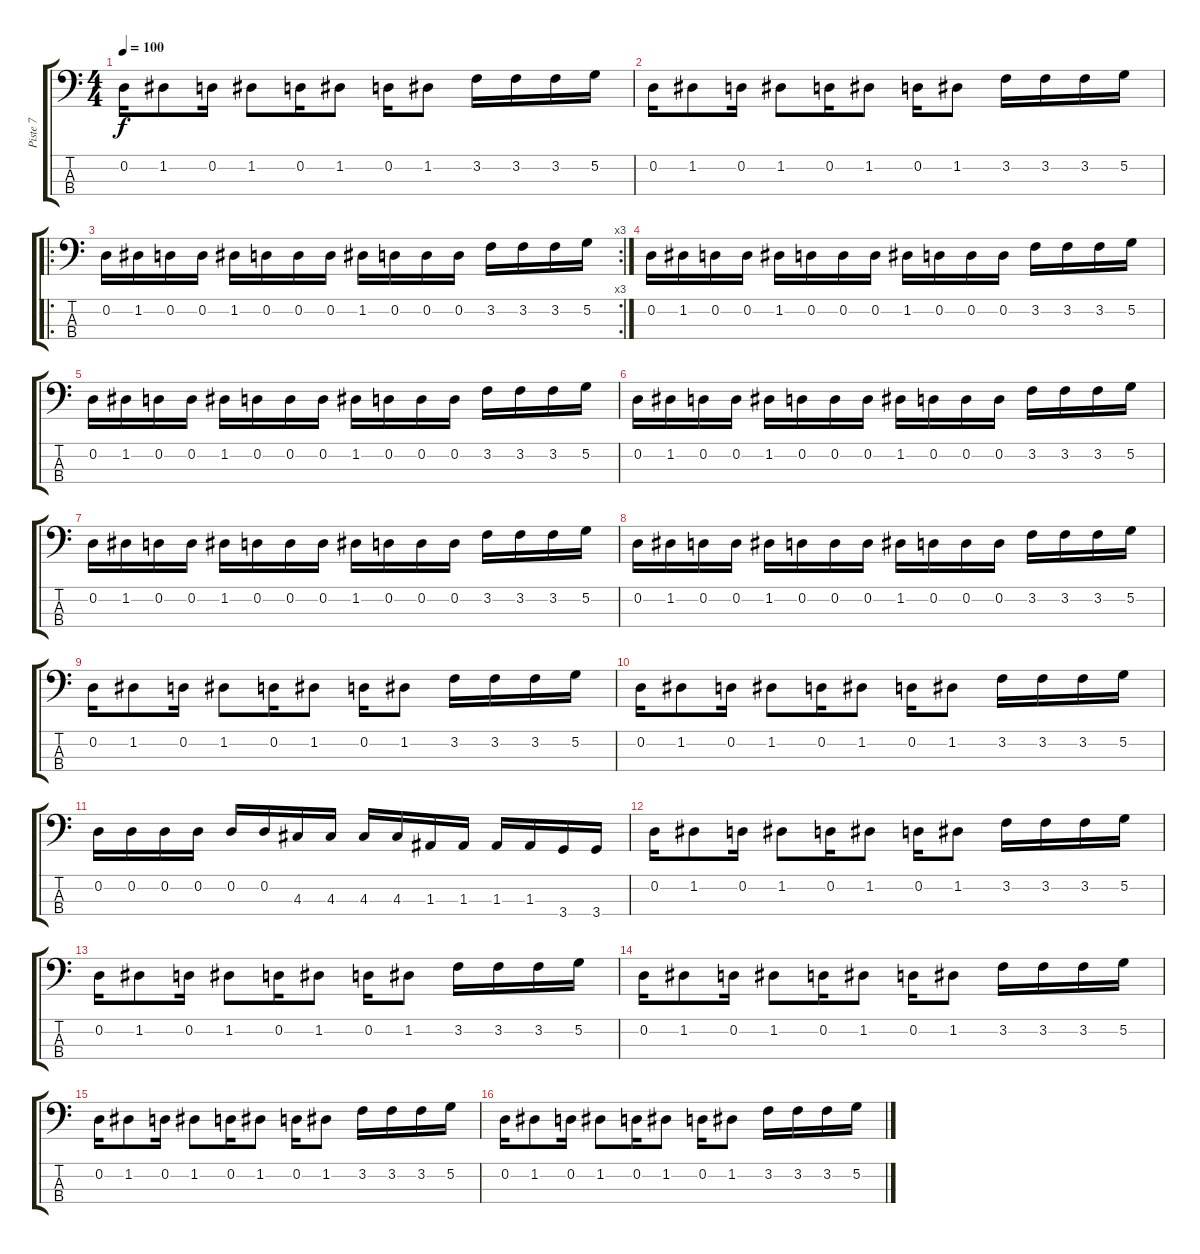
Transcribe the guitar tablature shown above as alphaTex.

\track ("Piste 7" "Piste 7") {instrument synthbass2}
\staff {score tabs}
\tuning (G2 D2 A1 E1) {hide}
\ts (4 4)
\tempo 100
\clef f4
\ks c
0.2.16{dy f} 1.2.8 0.2.16 1.2.8 0.2.16 1.2.8 0.2.16 1.2.8 3.2.16 3.2.16 3.2.16 5.2.16 |
0.2.16 1.2.8 0.2.16 1.2.8 0.2.16 1.2.8 0.2.16 1.2.8 3.2.16 3.2.16 3.2.16 5.2.16 |
\ro
\rc 3
0.2.16 1.2.16 0.2.16 0.2.16 1.2.16 0.2.16 0.2.16 0.2.16 1.2.16 0.2.16 0.2.16 0.2.16 3.2.16 3.2.16 3.2.16 5.2.16 |
0.2.16 1.2.16 0.2.16 0.2.16 1.2.16 0.2.16 0.2.16 0.2.16 1.2.16 0.2.16 0.2.16 0.2.16 3.2.16 3.2.16 3.2.16 5.2.16 |
0.2.16 1.2.16 0.2.16 0.2.16 1.2.16 0.2.16 0.2.16 0.2.16 1.2.16 0.2.16 0.2.16 0.2.16 3.2.16 3.2.16 3.2.16 5.2.16 |
0.2.16 1.2.16 0.2.16 0.2.16 1.2.16 0.2.16 0.2.16 0.2.16 1.2.16 0.2.16 0.2.16 0.2.16 3.2.16 3.2.16 3.2.16 5.2.16 |
0.2.16 1.2.16 0.2.16 0.2.16 1.2.16 0.2.16 0.2.16 0.2.16 1.2.16 0.2.16 0.2.16 0.2.16 3.2.16 3.2.16 3.2.16 5.2.16 |
0.2.16 1.2.16 0.2.16 0.2.16 1.2.16 0.2.16 0.2.16 0.2.16 1.2.16 0.2.16 0.2.16 0.2.16 3.2.16 3.2.16 3.2.16 5.2.16 |
0.2.16 1.2.8 0.2.16 1.2.8 0.2.16 1.2.8 0.2.16 1.2.8 3.2.16 3.2.16 3.2.16 5.2.16 |
0.2.16 1.2.8 0.2.16 1.2.8 0.2.16 1.2.8 0.2.16 1.2.8 3.2.16 3.2.16 3.2.16 5.2.16 |
0.2.16 0.2.16 0.2.16 0.2.16 0.2.16 0.2.16 4.3.16 4.3.16 4.3.16 4.3.16 1.3.16 1.3.16 1.3.16 1.3.16 3.4.16 3.4.16 |
0.2.16 1.2.8 0.2.16 1.2.8 0.2.16 1.2.8 0.2.16 1.2.8 3.2.16 3.2.16 3.2.16 5.2.16 |
0.2.16 1.2.8 0.2.16 1.2.8 0.2.16 1.2.8 0.2.16 1.2.8 3.2.16 3.2.16 3.2.16 5.2.16 |
0.2.16 1.2.8 0.2.16 1.2.8 0.2.16 1.2.8 0.2.16 1.2.8 3.2.16 3.2.16 3.2.16 5.2.16 |
0.2.16 1.2.8 0.2.16 1.2.8 0.2.16 1.2.8 0.2.16 1.2.8 3.2.16 3.2.16 3.2.16 5.2.16 |
0.2.16 1.2.8 0.2.16 1.2.8 0.2.16 1.2.8 0.2.16 1.2.8 3.2.16 3.2.16 3.2.16 5.2.16
